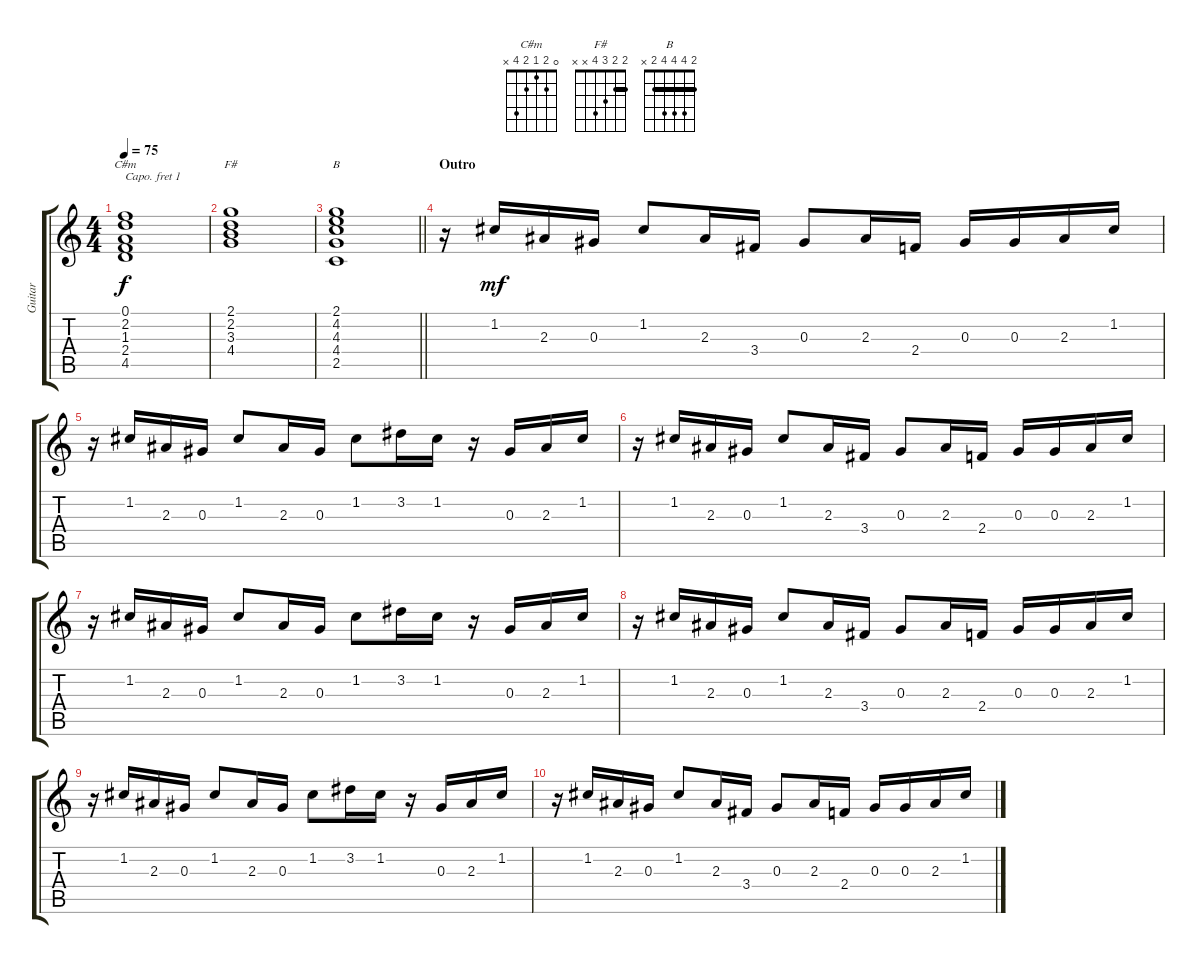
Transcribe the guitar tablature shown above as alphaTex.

\track ("Guitar" "Guitar") {instrument electricguitarmuted}
\staff {score tabs}
\capo 1
\tuning (E4 B3 G3 D3 A2 E2) {hide}
\chord ("C#m" 0 2 1 2 4 x)
\chord ("F#" 2 2 3 4 x x) {barre 2}
\chord ("B" 2 4 4 4 2 x) {barre 2}
\ts (4 4)
\tempo 75
\clef g2
\ks c
(0.1 2.2 1.3 2.4 4.5).1{ch "C#m" dy f} |
(2.1 2.2 3.3 4.4).1{ch "F#"} |
\barLineRight lightlight
(2.1 4.2 4.3 4.4 2.5).1{ch "B"} |
\section ("" "Outro")
r.16 1.2.16{dy mf} 2.3.16 0.3.16 1.2.8 2.3.16 3.4.16 0.3.8 2.3.16 2.4.16 0.3.16 0.3.16 2.3.16 1.2.16 |
r.16 1.2.16 2.3.16 0.3.16 1.2.8 2.3.16 0.3.16 1.2.8 3.2.16 1.2.16 r.16 0.3.16 2.3.16 1.2.16 |
r.16 1.2.16 2.3.16 0.3.16 1.2.8 2.3.16 3.4.16 0.3.8 2.3.16 2.4.16 0.3.16 0.3.16 2.3.16 1.2.16 |
r.16 1.2.16 2.3.16 0.3.16 1.2.8 2.3.16 0.3.16 1.2.8 3.2.16 1.2.16 r.16 0.3.16 2.3.16 1.2.16 |
r.16 1.2.16 2.3.16 0.3.16 1.2.8 2.3.16 3.4.16 0.3.8 2.3.16 2.4.16 0.3.16 0.3.16 2.3.16 1.2.16 |
r.16 1.2.16 2.3.16 0.3.16 1.2.8 2.3.16 0.3.16 1.2.8 3.2.16 1.2.16 r.16 0.3.16 2.3.16 1.2.16 |
r.16 1.2.16 2.3.16 0.3.16 1.2.8 2.3.16 3.4.16 0.3.8 2.3.16 2.4.16 0.3.16 0.3.16 2.3.16 1.2.16
